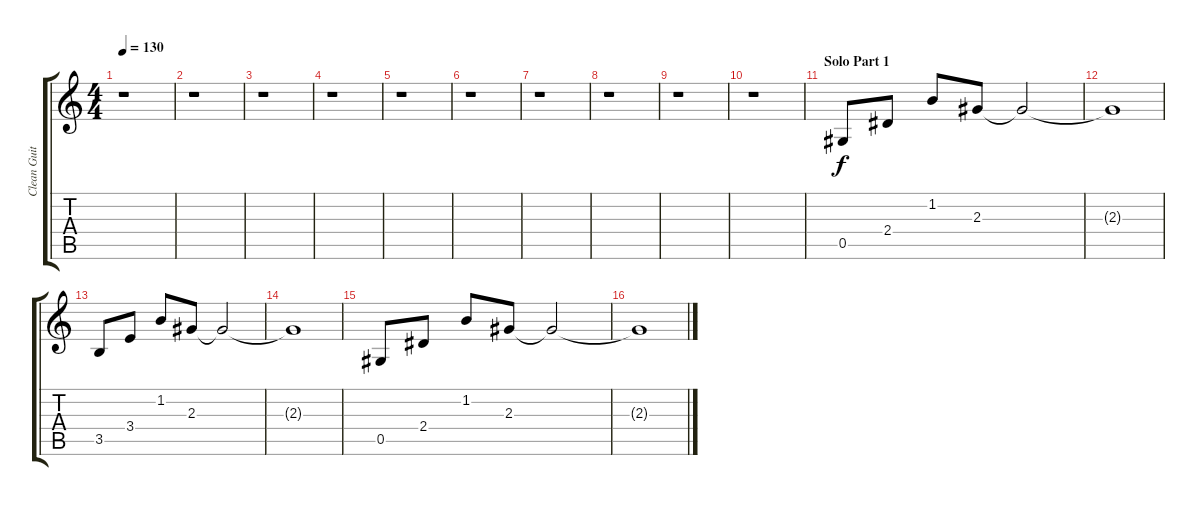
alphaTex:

\track ("Clean Guitar" "Clean Guit") {instrument electricguitarclean}
\staff {score tabs}
\tuning (Eb4 Bb3 Gb3 Db3 Ab2 Eb2) {hide}
\ts (4 4)
\tempo 130
\clef g2
\ks c
r.1{dy f} |
r.1 |
r.1 |
r.1 |
r.1 |
r.1 |
r.1 |
r.1 |
r.1 |
r.1 |
\section ("" "Solo Part 1")
0.5.8 2.4.8 1.2.8 2.3.8 2.3{t}.2 |
2.3{t}.1 |
3.5.8 3.4.8 1.2.8 2.3.8 2.3{t}.2 |
2.3{t}.1 |
0.5.8 2.4.8 1.2.8 2.3.8 2.3{t}.2 |
2.3{t}.1
